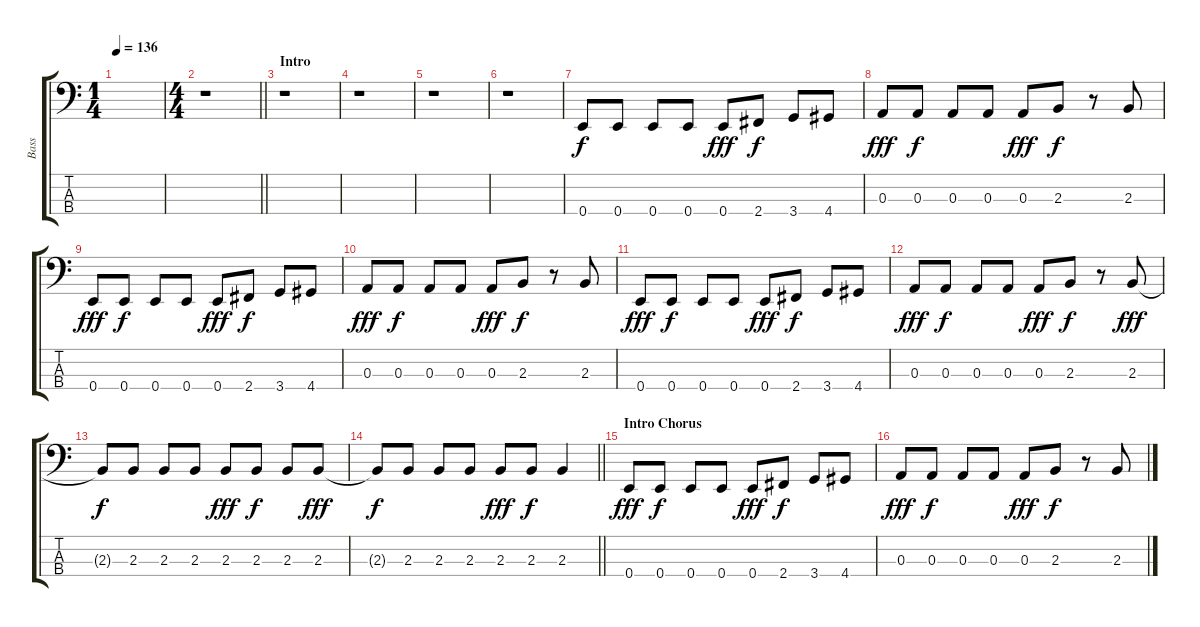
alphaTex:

\track ("Bass" "Bass") {instrument electricbasspick}
\staff {score tabs}
\tuning (G2 D2 A1 E1) {hide}
\ts (1 4)
\tempo 136
\clef f4
\ks c
|
\ts (4 4)
\barLineRight lightlight
r.1 |
\section ("" "Intro")
r.1 |
r.1 |
r.1 |
r.1 |
0.4.8 0.4.8{dy f} 0.4.8 0.4.8 0.4.8{dy fff} 2.4.8{dy f} 3.4.8 4.4.8 |
0.3.8{dy fff} 0.3.8{dy f} 0.3.8 0.3.8 0.3.8{dy fff} 2.3.8{dy f} r.8 2.3.8 |
0.4.8{dy fff} 0.4.8{dy f} 0.4.8 0.4.8 0.4.8{dy fff} 2.4.8{dy f} 3.4.8 4.4.8 |
0.3.8{dy fff} 0.3.8{dy f} 0.3.8 0.3.8 0.3.8{dy fff} 2.3.8{dy f} r.8 2.3.8 |
0.4.8{dy fff} 0.4.8{dy f} 0.4.8 0.4.8 0.4.8{dy fff} 2.4.8{dy f} 3.4.8 4.4.8 |
0.3.8{dy fff} 0.3.8{dy f} 0.3.8 0.3.8 0.3.8{dy fff} 2.3.8{dy f} r.8 2.3.8{dy fff} |
2.3{t}.8{dy f} 2.3.8 2.3.8 2.3.8 2.3.8{dy fff} 2.3.8{dy f} 2.3.8 2.3.8{dy fff} |
\barLineRight lightlight
2.3{t}.8{dy f} 2.3.8 2.3.8 2.3.8 2.3.8{dy fff} 2.3.8{dy f} 2.3.4 |
\section ("" "Intro Chorus")
0.4.8{dy fff} 0.4.8{dy f} 0.4.8 0.4.8 0.4.8{dy fff} 2.4.8{dy f} 3.4.8 4.4.8 |
0.3.8{dy fff} 0.3.8{dy f} 0.3.8 0.3.8 0.3.8{dy fff} 2.3.8{dy f} r.8 2.3.8
